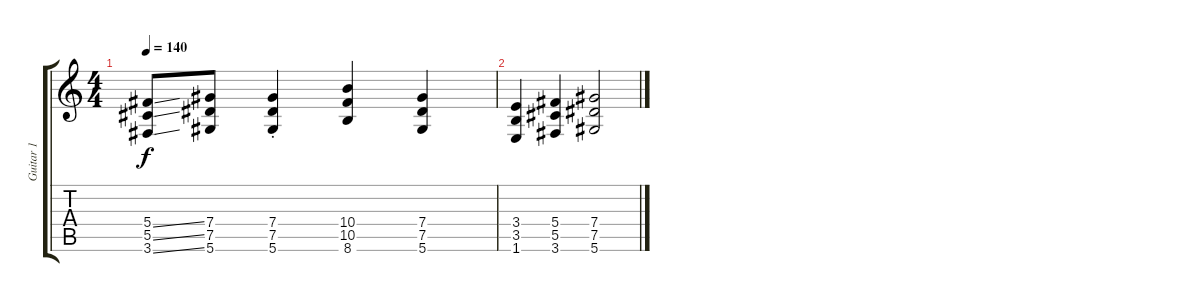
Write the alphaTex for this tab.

\track ("Guitar 1" "Guitar 1") {instrument distortionguitar}
\staff {score tabs}
\tuning (Eb4 Bb3 Gb3 Db3 Ab2 Eb2) {hide}
\ts (4 4)
\tempo 140
\clef g2
\ks c
(5.4{ss} 5.5{ss} 3.6{ss}).8{dy f} (7.4 7.5 5.6).8 (7.4 7.5 5.6{st}).4 (10.4 10.5 8.6).4 (7.4 7.5 5.6).4 |
(3.4 3.5 1.6).4 (5.4 5.5 3.6).4 (7.4 7.5 5.6).2
